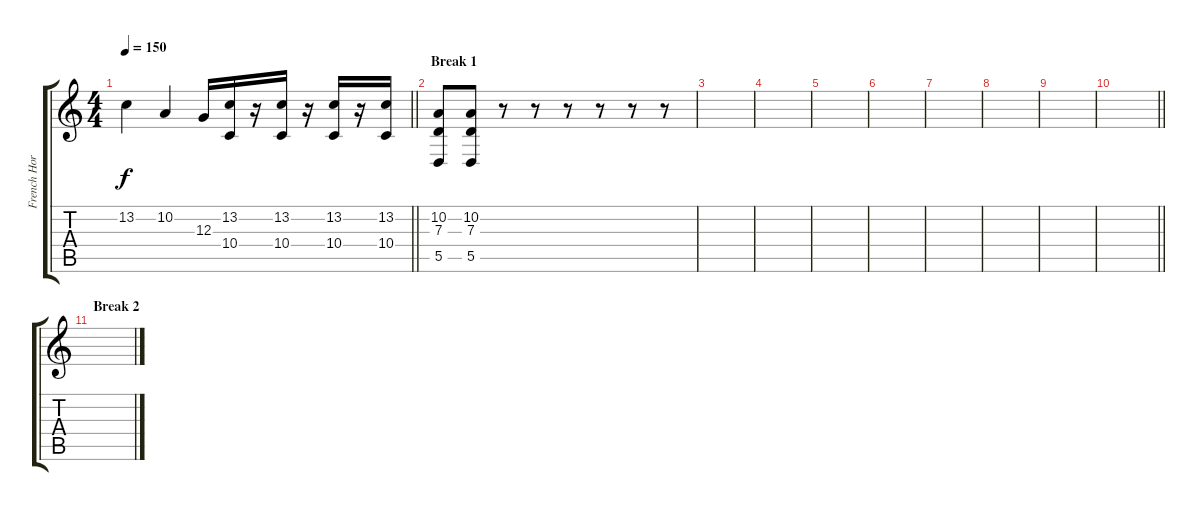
\track ("French Horns" "French Hor") {instrument frenchhorn}
\staff {score tabs}
\tuning (E4 B3 G3 D3 A2 E2) {hide}
\ts (4 4)
\tempo 150
\clef g2
\barLineRight lightlight
\ks c
13.2.4{dy f} 10.2.4 12.3.16 (13.2 10.4).16 r.16 (13.2 10.4).16 r.16 (13.2 10.4).16 r.16 (13.2 10.4).16 |
\section ("" "Break 1")
(10.2 7.3 5.5).8 (10.2 7.3 5.5).8 r.8 r.8 r.8 r.8 r.8 r.8 |
|
|
|
|
|
|
|
\barLineRight lightlight
|
\section ("" "Break 2")
